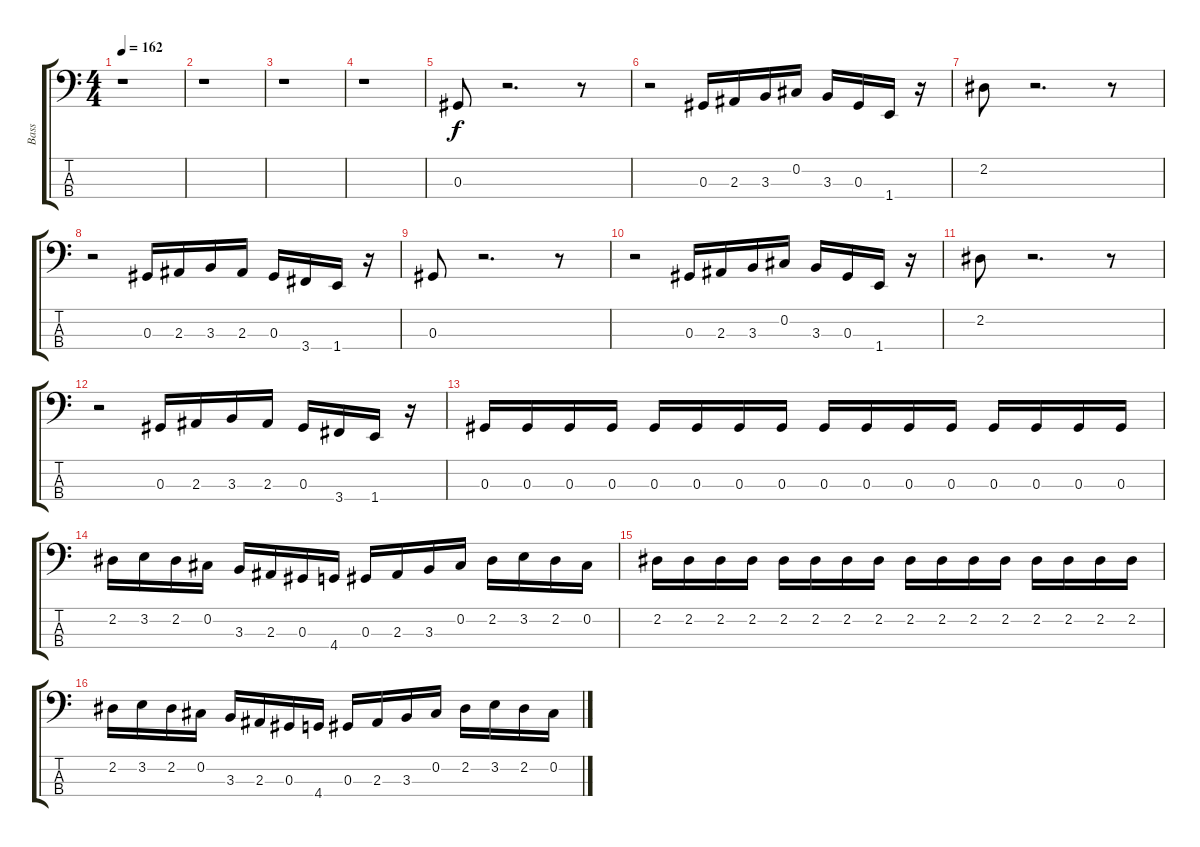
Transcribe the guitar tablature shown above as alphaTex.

\track ("Bass" "Bass") {instrument electricbassfinger}
\staff {score tabs}
\tuning (Gb2 Db2 Ab1 Eb1) {hide}
\ts (4 4)
\tempo 162
\clef f4
\ks c
r.1{dy f instrument electricbassfinger} |
r.1 |
r.1 |
r.1 |
0.3.8 r.2{d} r.8 |
r.2 0.3.16 2.3.16 3.3.16 0.2.16 3.3.16 0.3.16 1.4.16 r.16 |
2.2.8 r.2{d} r.8 |
r.2 0.3.16 2.3.16 3.3.16 2.3.16 0.3.16 3.4.16 1.4.16 r.16 |
0.3.8 r.2{d} r.8 |
r.2 0.3.16 2.3.16 3.3.16 0.2.16 3.3.16 0.3.16 1.4.16 r.16 |
2.2.8 r.2{d} r.8 |
r.2 0.3.16 2.3.16 3.3.16 2.3.16 0.3.16 3.4.16 1.4.16 r.16 |
0.3.16 0.3.16 0.3.16 0.3.16 0.3.16 0.3.16 0.3.16 0.3.16 0.3.16 0.3.16 0.3.16 0.3.16 0.3.16 0.3.16 0.3.16 0.3.16 |
2.2.16 3.2.16 2.2.16 0.2.16 3.3.16 2.3.16 0.3.16 4.4.16 0.3.16 2.3.16 3.3.16 0.2.16 2.2.16 3.2.16 2.2.16 0.2.16 |
2.2.16 2.2.16 2.2.16 2.2.16 2.2.16 2.2.16 2.2.16 2.2.16 2.2.16 2.2.16 2.2.16 2.2.16 2.2.16 2.2.16 2.2.16 2.2.16 |
2.2.16 3.2.16 2.2.16 0.2.16 3.3.16 2.3.16 0.3.16 4.4.16 0.3.16 2.3.16 3.3.16 0.2.16 2.2.16 3.2.16 2.2.16 0.2.16
